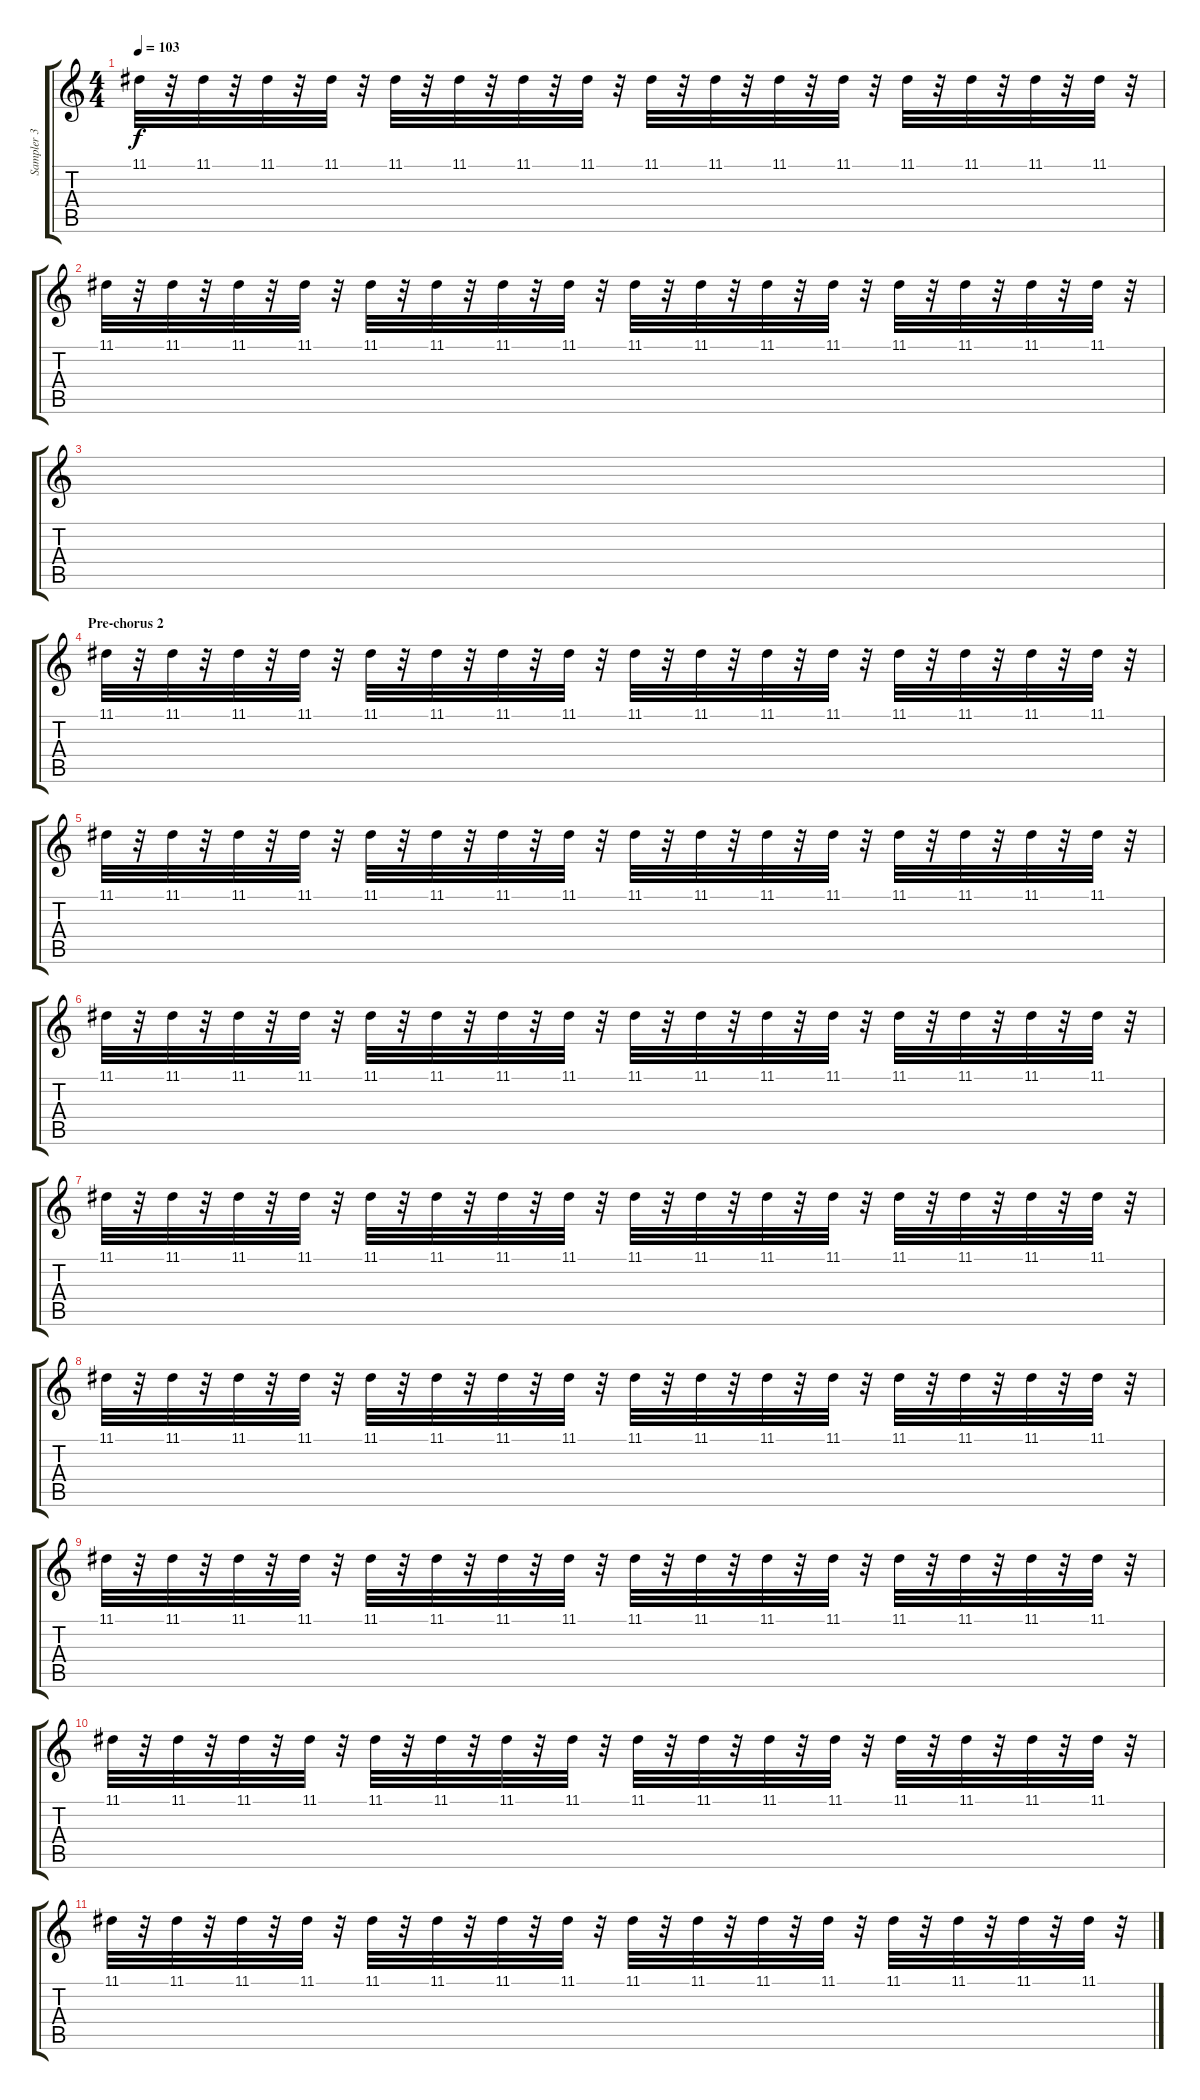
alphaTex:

\track ("Sampler 3" "Sampler 3") {instrument lead8bassandlead}
\staff {score tabs}
\tuning (E4 B3 G3 D3 A2 E2) {hide}
\ts (4 4)
\tempo 103
\clef g2
\ks c
11.1.32{dy f balance 16} r.32 11.1.32 r.32 11.1.32{balance 15} r.32 11.1.32 r.32 11.1.32{volume 5 balance 14} r.32 11.1.32 r.32 11.1.32{balance 13} r.32 11.1.32 r.32 11.1.32{volume 4 balance 12} r.32 11.1.32 r.32 11.1.32{balance 11} r.32 11.1.32 r.32 11.1.32{volume 3 balance 10} r.32 11.1.32 r.32 11.1.32{volume 5 balance 8} r.32 11.1.32 r.32 |
11.1.32{volume 6 balance 7} r.32 11.1.32 r.32 11.1.32{volume 6 balance 6} r.32 11.1.32 r.32 11.1.32{volume 5 balance 5} r.32 11.1.32 r.32 11.1.32{volume 4 balance 4} r.32 11.1.32 r.32 11.1.32{balance 3} r.32 11.1.32 r.32 11.1.32{balance 2} r.32 11.1.32 r.32 11.1.32{balance 3} r.32 11.1.32 r.32 11.1.32{balance 5} r.32 11.1.32 r.32 |
|
\section ("" "Pre-chorus 2")
11.1.32{balance 16} r.32 11.1.32 r.32 11.1.32{balance 15} r.32 11.1.32 r.32 11.1.32{volume 5 balance 14} r.32 11.1.32 r.32 11.1.32{balance 13} r.32 11.1.32 r.32 11.1.32{volume 4 balance 12} r.32 11.1.32 r.32 11.1.32{balance 11} r.32 11.1.32 r.32 11.1.32{volume 3 balance 10} r.32 11.1.32 r.32 11.1.32{volume 5 balance 8} r.32 11.1.32 r.32 |
11.1.32{volume 6 balance 7} r.32 11.1.32 r.32 11.1.32{volume 6 balance 6} r.32 11.1.32 r.32 11.1.32{volume 5 balance 5} r.32 11.1.32 r.32 11.1.32{volume 4 balance 4} r.32 11.1.32 r.32 11.1.32{balance 3} r.32 11.1.32 r.32 11.1.32{balance 2} r.32 11.1.32 r.32 11.1.32{balance 3} r.32 11.1.32 r.32 11.1.32{balance 5} r.32 11.1.32 r.32 |
11.1.32{balance 16} r.32 11.1.32 r.32 11.1.32{balance 15} r.32 11.1.32 r.32 11.1.32{volume 5 balance 14} r.32 11.1.32 r.32 11.1.32{balance 13} r.32 11.1.32 r.32 11.1.32{volume 4 balance 12} r.32 11.1.32 r.32 11.1.32{balance 11} r.32 11.1.32 r.32 11.1.32{volume 3 balance 10} r.32 11.1.32 r.32 11.1.32{volume 5 balance 8} r.32 11.1.32 r.32 |
11.1.32{volume 6 balance 7} r.32 11.1.32 r.32 11.1.32{volume 6 balance 6} r.32 11.1.32 r.32 11.1.32{volume 5 balance 5} r.32 11.1.32 r.32 11.1.32{volume 4 balance 4} r.32 11.1.32 r.32 11.1.32{balance 3} r.32 11.1.32 r.32 11.1.32{balance 2} r.32 11.1.32 r.32 11.1.32{balance 3} r.32 11.1.32 r.32 11.1.32{balance 5} r.32 11.1.32 r.32 |
11.1.32{balance 16} r.32 11.1.32 r.32 11.1.32{balance 15} r.32 11.1.32 r.32 11.1.32{volume 5 balance 14} r.32 11.1.32 r.32 11.1.32{balance 13} r.32 11.1.32 r.32 11.1.32{volume 4 balance 12} r.32 11.1.32 r.32 11.1.32{balance 11} r.32 11.1.32 r.32 11.1.32{volume 3 balance 10} r.32 11.1.32 r.32 11.1.32{volume 5 balance 8} r.32 11.1.32 r.32 |
11.1.32{volume 6 balance 7} r.32 11.1.32 r.32 11.1.32{volume 6 balance 6} r.32 11.1.32 r.32 11.1.32{volume 5 balance 5} r.32 11.1.32 r.32 11.1.32{volume 4 balance 4} r.32 11.1.32 r.32 11.1.32{balance 3} r.32 11.1.32 r.32 11.1.32{balance 2} r.32 11.1.32 r.32 11.1.32{balance 3} r.32 11.1.32 r.32 11.1.32{balance 5} r.32 11.1.32 r.32 |
11.1.32{balance 16} r.32 11.1.32 r.32 11.1.32{balance 15} r.32 11.1.32 r.32 11.1.32{volume 5 balance 14} r.32 11.1.32 r.32 11.1.32{balance 13} r.32 11.1.32 r.32 11.1.32{volume 4 balance 12} r.32 11.1.32 r.32 11.1.32{balance 11} r.32 11.1.32 r.32 11.1.32{volume 3 balance 10} r.32 11.1.32 r.32 11.1.32{volume 5 balance 8} r.32 11.1.32 r.32 |
11.1.32{volume 6 balance 7} r.32 11.1.32 r.32 11.1.32{volume 6 balance 6} r.32 11.1.32 r.32 11.1.32{volume 5 balance 5} r.32 11.1.32 r.32 11.1.32{volume 4 balance 4} r.32 11.1.32 r.32 11.1.32{balance 3} r.32 11.1.32 r.32 11.1.32{balance 2} r.32 11.1.32 r.32 11.1.32{balance 3} r.32 11.1.32 r.32 11.1.32{balance 5} r.32 11.1.32 r.32
